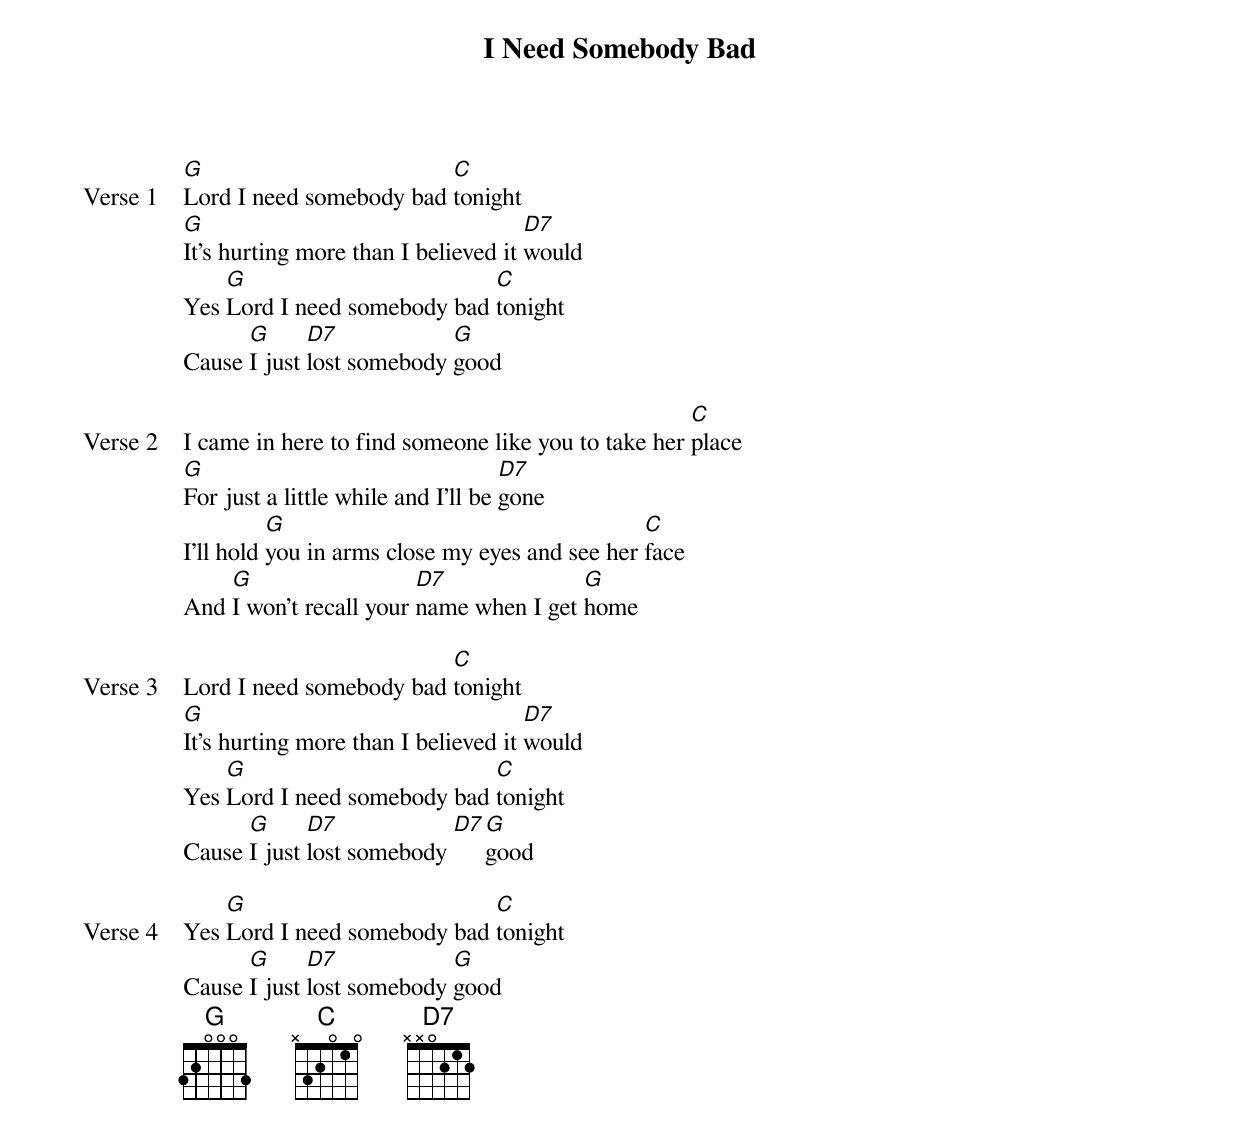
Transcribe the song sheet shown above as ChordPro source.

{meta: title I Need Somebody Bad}
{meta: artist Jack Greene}
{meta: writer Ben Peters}

{start_of_verse: Verse 1}
[G]Lord I need somebody bad [C]tonight
[G]It’s hurting more than I believed it [D7]would
Yes [G]Lord I need somebody bad [C]tonight
Cause [G]I just [D7]lost somebody [G]good
{end_of_verse}

{start_of_verse: Verse 2}
I came in here to find someone like you to take her [C]place
[G]For just a little while and I’ll be [D7]gone
I’ll hold [G]you in arms close my eyes and see her [C]face
And [G]I won’t recall your [D7]name when I get [G]home
{end_of_verse}

{start_of_verse: Verse 3}
Lord I need somebody bad [C]tonight
[G]It’s hurting more than I believed it [D7]would
Yes [G]Lord I need somebody bad [C]tonight
Cause [G]I just [D7]lost somebody [D7][G]good
{end_of_verse}

{start_of_verse: Verse 4}
Yes [G]Lord I need somebody bad [C]tonight
Cause [G]I just [D7]lost somebody [G]good
{end_of_verse}
